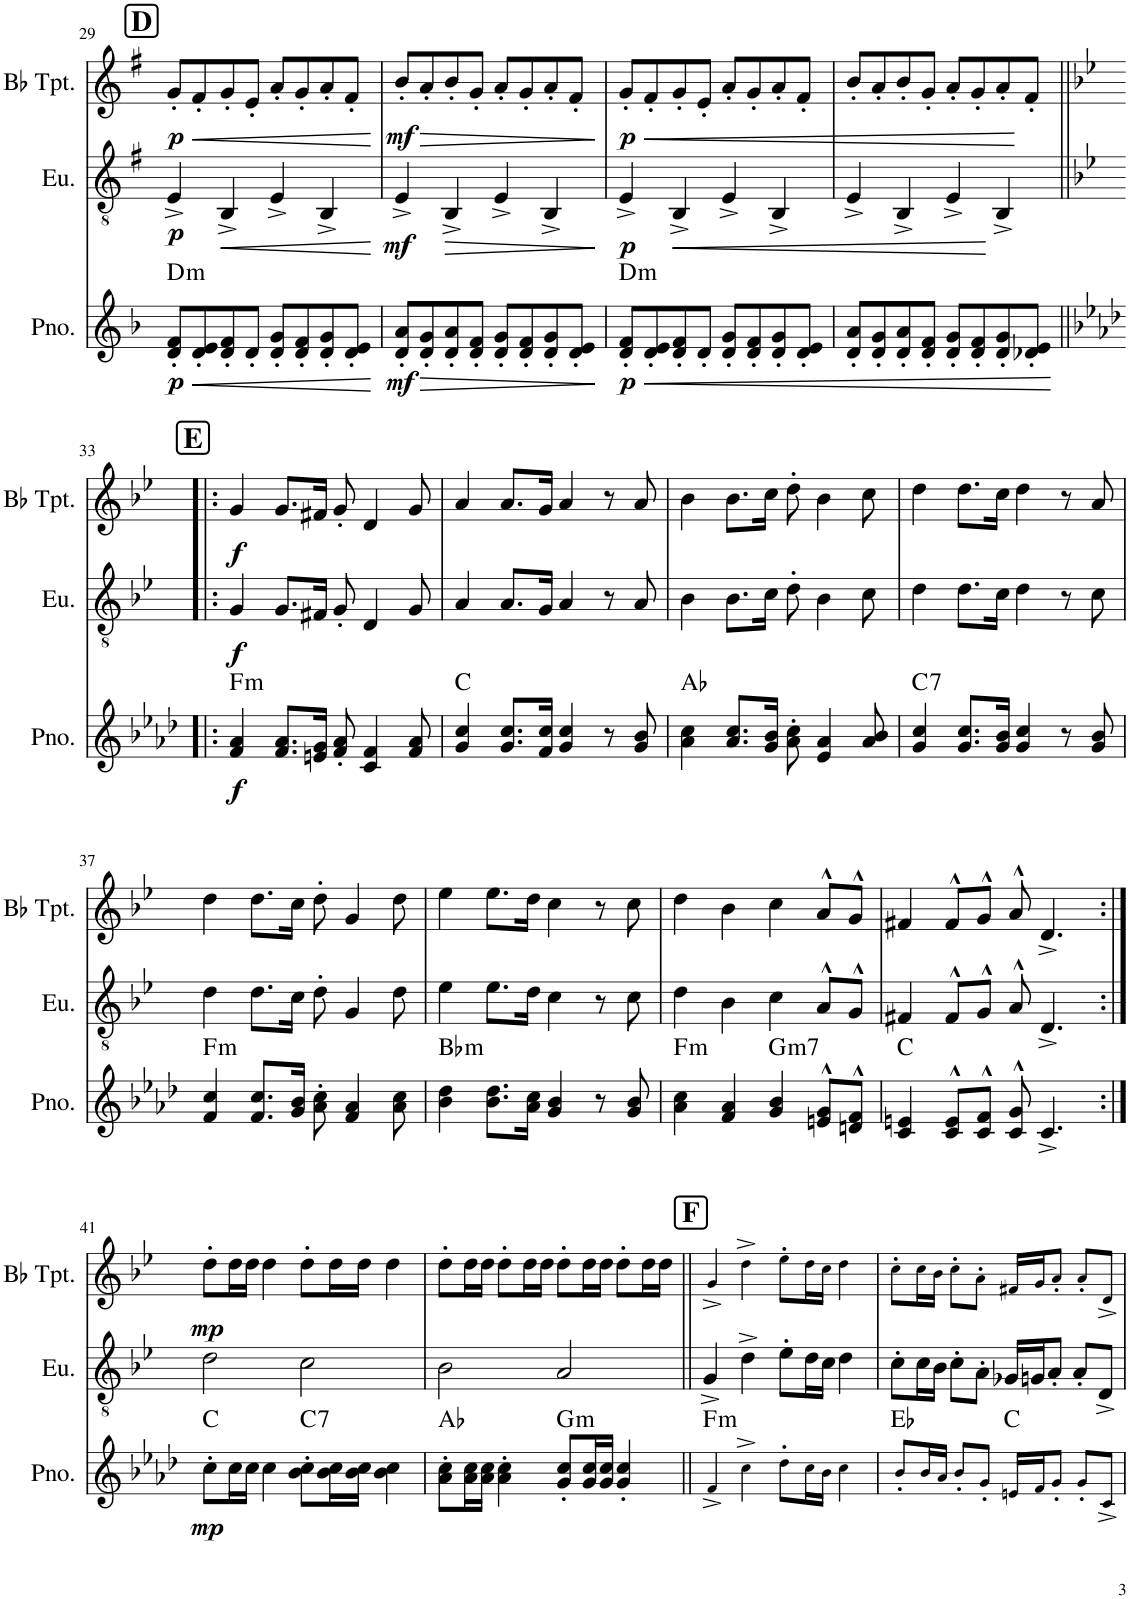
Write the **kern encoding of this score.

**kern	**dynam	**harte	**kern	**dynam	**kern	**dynam
*part3	*part3	*part3	*part2	*part2	*part1	*part1
*staff3	*staff3	*	*staff2	*staff2	*staff1	*staff1
*I"Piano	*	*	*I"Euphonium	*	*I"Bb Trumpet	*
*I'Pno.	*	*	*I'Eu.	*	*I'Bb Tpt.	*
!!LO:PB:g=z
*clefG2	*	*	*clefGv2	*	*clefG2	*
*	*	*	*Trd1c2	*	*Trd1c2	*
*k[b-]	*	*	*k[f#]	*	*k[f#]	*
*M4/4	*	*	*M4/4	*	*M4/4	*
!!LO:REH:place=s1:a:B:cj:fs=14:t=D
=29	=29	=29	=29	=29	=29	=29
!	!LO:DY:b	!LO:H:kt=m	!	!LO:DY:b	!	!LO:DY:b
8d/' 8f/'L	p	D:min	4E^/	p	8g'/L	p
!	!LO:HP:b	!	!	!	!	!LO:HP:b
8d/' 8e/'	<	.	.	.	8f#'/	<
!	!	!	!	!LO:HP:b	!	!
8d/' 8f/'	.	.	4BB^/	<	8g'/	.
8d'/J	.	.	.	.	8e'/J	.
8d/' 8g/'L	.	.	4E^/	.	8a'/L	.
8d/' 8f/'	.	.	.	.	8g'/	.
8d/' 8g/'	.	.	4BB^/	.	8a'/	.
8d/' 8e/'J	.	.	.	.	8f#'/J	.
.	[	.	.	[	.	[
=30	=30	=30	=30	=30	=30	=30
!	!LO:DY:b	!	!	!LO:DY:b	!	!LO:DY:b
8d/' 8a/'L	mf	.	4E^/	mf	8b'/L	mf
!	!LO:HP:b	!	!	!	!	!LO:HP:b
8d/' 8g/'	>	.	.	.	8a'/	>
!	!	!	!	!LO:HP:b	!	!
8d/' 8a/'	.	.	4BB^/	>	8b'/	.
8d/' 8f/'J	.	.	.	.	8g'/J	.
8d/' 8g/'L	.	.	4E^/	.	8a'/L	.
8d/' 8f/'	.	.	.	.	8g'/	.
8d/' 8g/'	.	.	4BB^/	.	8a'/	.
8d/' 8e/'J	.	.	.	.	8f#'/J	.
.	]	.	.	]	.	]
=31	=31	=31	=31	=31	=31	=31
!	!LO:DY:b	!LO:H:kt=m	!	!LO:DY:b	!	!LO:DY:b
8d/' 8f/'L	p	D:min	4E^/	p	8g'/L	p
!	!LO:HP:b	!	!	!	!	!LO:HP:b
8d/' 8e/'	<	.	.	.	8f#'/	<
!	!	!	!	!LO:HP:b	!	!
8d/' 8f/'	.	.	4BB^/	<	8g'/	.
8d'/J	.	.	.	.	8e'/J	.
8d/' 8g/'L	.	.	4E^/	.	8a'/L	.
8d/' 8f/'	.	.	.	.	8g'/	.
8d/' 8g/'	.	.	4BB^/	.	8a'/	.
8d/' 8e/'J	.	.	.	.	8f#'/J	.
=32	=32	=32	=32	=32	=32	=32
8d/' 8a/'L	.	.	4E^/	.	8b'/L	.
8d/' 8g/'	.	.	.	.	8a'/	.
8d/' 8a/'	.	.	4BB^/	.	8b'/	.
8d/' 8f/'J	.	.	.	.	8g'/J	.
8d/' 8g/'L	.	.	4E^/	.	8a'/L	.
8d/' 8f/'	.	.	.	.	8g'/	.
8d/' 8g/'	.	.	4BB^/	[	8a'/	.
8d-X/' 8e/'J	.	.	.	.	8f#'/J	[
.	[	.	.	.	.	.
!!LO:LB:g=z
!!LO:REH:place=s1:a:B:cj:fs=14:t=E
=33!|:	=33!|:	=33!|:	=33!|:	=33!|:	=33!|:	=33!|:
*k[b-e-a-d-]	*	*	*k[b-e-]	*	*k[b-e-]	*
!	!LO:DY:b	!LO:H:kt=m	!	!LO:DY:b	!	!LO:DY:b
4f/ 4a-/	f	F:min	4G/	f	4g/	f
8.f/ 8.a-/L	.	.	8.G/L	.	8.g/L	.
16en/ 16g/Jk	.	.	16F#X/Jk	.	16f#X/Jk	.
8f/' 8a-/'	.	.	8G'/	.	8g'/	.
4c/ 4f/	.	.	4D/	.	4d/	.
8f/ 8a-/	.	.	8G/	.	8g/	.
=34	=34	=34	=34	=34	=34	=34
4g/ 4cc/	.	C:maj	4A/	.	4a/	.
8.g/ 8.cc/L	.	.	8.A/L	.	8.a/L	.
16f/ 16cc/Jk	.	.	16G/Jk	.	16g/Jk	.
4g/ 4cc/	.	.	4A/	.	4a/	.
8r	.	.	8r	.	8r	.
8g/ 8b-/	.	.	8A/	.	8a/	.
=35	=35	=35	=35	=35	=35	=35
4a-\ 4cc\	.	Ab:maj	4B-\	.	4b-\	.
8.a-/ 8.cc/L	.	.	8.B-\L	.	8.b-\L	.
16g/ 16b-/Jk	.	.	16c\Jk	.	16cc\Jk	.
8a-\' 8cc\'	.	.	8d'\	.	8dd'\	.
4e-/ 4a-/	.	.	4B-\	.	4b-\	.
8a-/ 8b-/	.	.	8c\	.	8cc\	.
=36	=36	=36	=36	=36	=36	=36
!	!	!LO:H:kt=7	!	!	!	!
4g/ 4cc/	.	C:7	4d\	.	4dd\	.
8.g/ 8.cc/L	.	.	8.d\L	.	8.dd\L	.
16g/ 16b-/Jk	.	.	16c\Jk	.	16cc\Jk	.
4g/ 4cc/	.	.	4d\	.	4dd\	.
8r	.	.	8r	.	8r	.
8g/ 8b-/	.	.	8c\	.	8a/	.
!!LO:LB:g=z
=37	=37	=37	=37	=37	=37	=37
!	!	!LO:H:kt=m	!	!	!	!
4f/ 4cc/	.	F:min	4d\	.	4dd\	.
8.f/ 8.cc/L	.	.	8.d\L	.	8.dd\L	.
16g/ 16b-/Jk	.	.	16c\Jk	.	16cc\Jk	.
8a-\' 8cc\'	.	.	8d'\	.	8dd'\	.
4f/ 4a-/	.	.	4G/	.	4g/	.
8a-\ 8cc\	.	.	8d\	.	8dd\	.
=38	=38	=38	=38	=38	=38	=38
!	!	!LO:H:kt=m	!	!	!	!
4b-\ 4dd-\	.	Bb:min	4e-\	.	4ee-\	.
8.b-\ 8.dd-\L	.	.	8.e-\L	.	8.ee-\L	.
16a-\ 16cc\Jk	.	.	16d\Jk	.	16dd\Jk	.
4g/ 4b-/	.	.	4c\	.	4cc\	.
8r	.	.	8r	.	8r	.
8g/ 8b-/	.	.	8c\	.	8cc\	.
=39	=39	=39	=39	=39	=39	=39
!	!	!LO:H:kt=m	!	!	!	!
4a-\ 4cc\	.	F:min	4d\	.	4dd\	.
4f/ 4a-/	.	.	4B-\	.	4b-\	.
!	!	!LO:H:kt=m7	!	!	!	!
4g/ 4b-/	.	G:min7	4c\	.	4cc\	.
8en/^^ 8g/^^L	.	.	8A^^/L	.	8a^^/L	.
8dn/^^ 8f/^^J	.	.	8G^^/J	.	8g^^/J	.
=40	=40	=40	=40	=40	=40	=40
4c/ 4en/	.	C:maj	4F#X/	.	4f#X/	.
8c/^^ 8e/^^L	.	.	8F#^^/L	.	8f#^^/L	.
8c/^^ 8f/^^J	.	.	8G^^/J	.	8g^^/J	.
8c/^^ 8g/^^	.	.	8A^^/	.	8a^^/	.
4.c^/	.	.	4.D^/	.	4.d^/	.
!!LO:LB:g=z
=41:|!	=41:|!	=41:|!	=41:|!	=41:|!	=41:|!	=41:|!
!	!LO:DY:b	!	!	!	!	!LO:DY:b
8cc'\L	mp	C:maj	2d\	.	8dd'\L	mp
16cc\L	.	.	.	.	16dd\L	.
16cc\JJ	.	.	.	.	16dd\JJ	.
4cc\	.	.	.	.	4dd\	.
!	!	!LO:H:kt=7	!	!	!	!
8b-\' 8cc\'L	.	C:7	2c\	.	8dd'\L	.
16b-\ 16cc\L	.	.	.	.	16dd\L	.
16b-\ 16cc\JJ	.	.	.	.	16dd\JJ	.
4b-\ 4cc\	.	.	.	.	4dd\	.
=42	=42	=42	=42	=42	=42	=42
8a-\' 8cc\'L	.	Ab:maj	2B-\	.	8dd'\L	.
16a-\ 16cc\L	.	.	.	.	16dd\L	.
16a-\ 16cc\JJ	.	.	.	.	16dd\JJ	.
4a-\' 4cc\'	.	.	.	.	8dd'\L	.
.	.	.	.	.	16dd\L	.
.	.	.	.	.	16dd\JJ	.
!	!	!LO:H:kt=m	!	!	!	!
8g/' 8cc/'L	.	G:min	2A/	.	8dd'\L	.
16g/ 16cc/L	.	.	.	.	16dd\L	.
16g/ 16cc/JJ	.	.	.	.	16dd\JJ	.
4g/' 4cc/'	.	.	.	.	8dd'\L	.
.	.	.	.	.	16dd\L	.
.	.	.	.	.	16dd\JJ	.
!!LO:REH:place=s1:a:B:cj:fs=14:t=F
=43||	=43||	=43||	=43||	=43||	=43||	=43||
!	!	!LO:H:kt=m	!	!	!	!
4f^!/	.	F:min	4G^/	.	4g^!/	.
4cc^!\	.	.	4d^\	.	4dd^!\	.
8dd-'!\L	.	.	8e-'\L	.	8ee-'!\L	.
16cc!\L	.	.	16d\L	.	16dd!\L	.
16b-!\JJ	.	.	16c\JJ	.	16cc!\JJ	.
4cc!\	.	.	4d\	.	4dd!\	.
=44	=44	=44	=44	=44	=44	=44
8b-'!/L	.	Eb:maj	8c'\L	.	8cc'!\L	.
16b-!/L	.	.	16c\L	.	16cc!\L	.
16a-!/JJ	.	.	16B-\JJ	.	16b-!\JJ	.
8b-'!/L	.	.	8c'\L	.	8cc'!\L	.
8g'!/J	.	.	8A'\J	.	8a'!\J	.
16en!/LL	.	C:maj	16G-X/LL	.	16f#X!/LL	.
16f!/J	.	.	16Gn/J	.	16g!/J	.
8g'!/J	.	.	8A'/J	.	8a'!/J	.
8g'!/L	.	.	8A'/L	.	8a'!/L	.
8c^!/J	.	.	8D^/J	.	8d^!/J	.
=	=	=	=	=	=	=
*-	*-	*-	*-	*-	*-	*-
